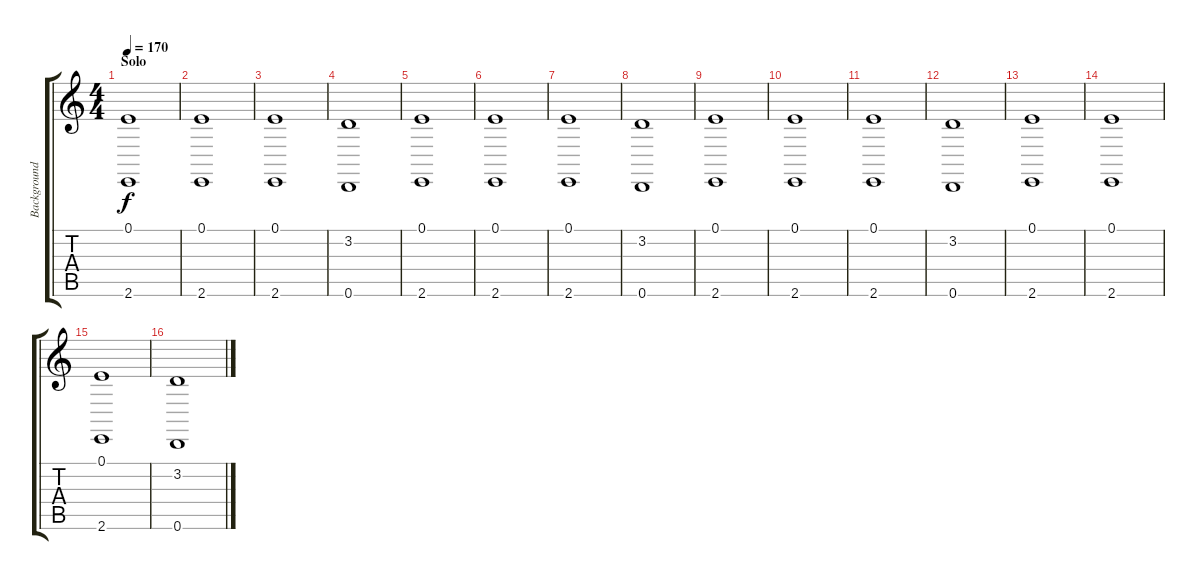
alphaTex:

\track ("Background Synth" "Background") {instrument stringensemble1}
\staff {score tabs}
\tuning (E4 B3 G3 D3 A2 D2) {hide}
\ts (4 4)
\section ("" "Solo")
\tempo 170
\clef g2
\ks c
(0.1 2.6).1{dy f} |
(0.1 2.6).1 |
(0.1 2.6).1 |
(3.2 0.6).1 |
(0.1 2.6).1 |
(0.1 2.6).1 |
(0.1 2.6).1 |
(3.2 0.6).1 |
(0.1 2.6).1 |
(0.1 2.6).1 |
(0.1 2.6).1 |
(3.2 0.6).1 |
(0.1 2.6).1 |
(0.1 2.6).1 |
(0.1 2.6).1 |
(3.2 0.6).1
